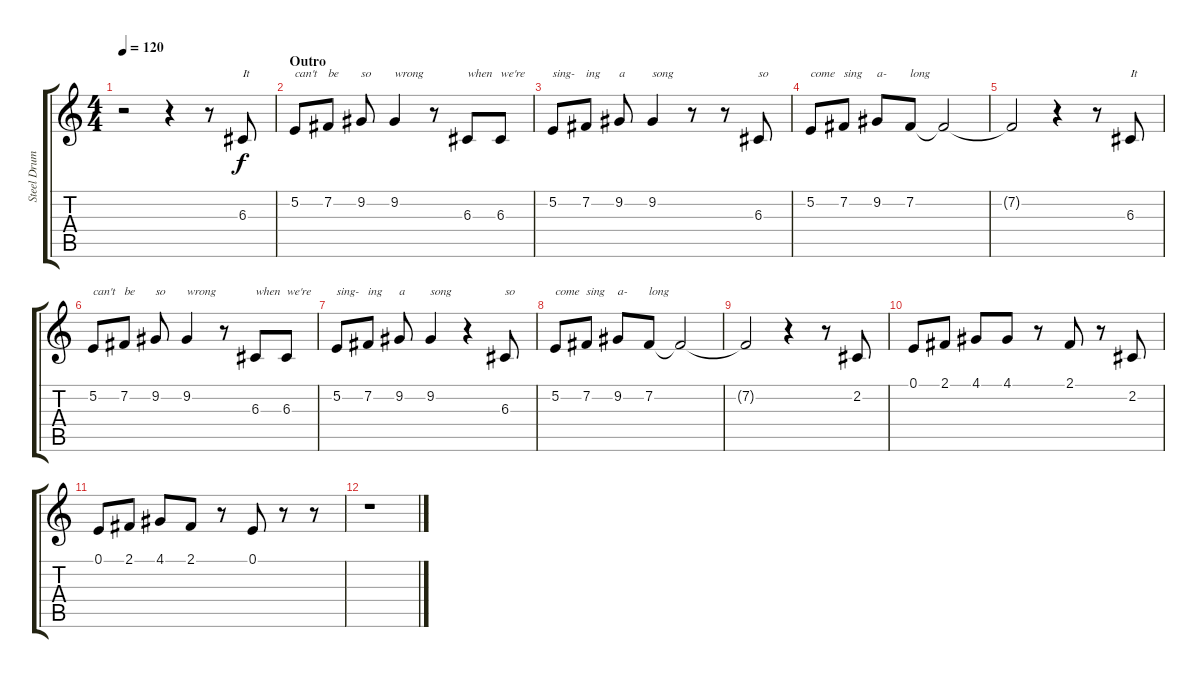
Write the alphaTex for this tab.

\track ("Steel Drums" "Steel Drum") {instrument steeldrums}
\staff {score tabs}
\tuning (E4 B3 G3 D3 A2 E2) {hide}
\ts (4 4)
\tempo 120
\clef g2
\ks c
r.2{dy f} r.4 r.8 6.3.8{txt "It"} |
\section ("" "Outro")
5.2.8{txt "can't"} 7.2.8{txt "be"} 9.2.8{txt "so"} 9.2.4{txt "wrong"} r.8 6.3.8{txt "when"} 6.3.8{txt "we're"} |
5.2.8{txt "sing-"} 7.2.8{txt "ing"} 9.2.8{txt "a"} 9.2.4{txt "song"} r.8 r.8 6.3.8{txt "so"} |
5.2.8{txt "come"} 7.2.8{txt "sing"} 9.2.8{txt "a-"} 7.2.8{txt "long"} 7.2{t}.2 |
7.2{t}.2 r.4 r.8 6.3.8{txt "It"} |
5.2.8{txt "can't"} 7.2.8{txt "be"} 9.2.8{txt "so"} 9.2.4{txt "wrong"} r.8 6.3.8{txt "when"} 6.3.8{txt "we're"} |
5.2.8{txt "sing-"} 7.2.8{txt "ing"} 9.2.8{txt "a"} 9.2.4{txt "song"} r.4 6.3.8{txt "so"} |
5.2.8{txt "come"} 7.2.8{txt "sing"} 9.2.8{txt "a-"} 7.2.8{txt "long"} 7.2{t}.2 |
7.2{t}.2 r.4 r.8 2.2.8 |
0.1.8 2.1.8 4.1.8 4.1.8 r.8 2.1.8 r.8 2.2.8 |
0.1.8 2.1.8 4.1.8 2.1.8 r.8 0.1.8 r.8 r.8 |
r.1
